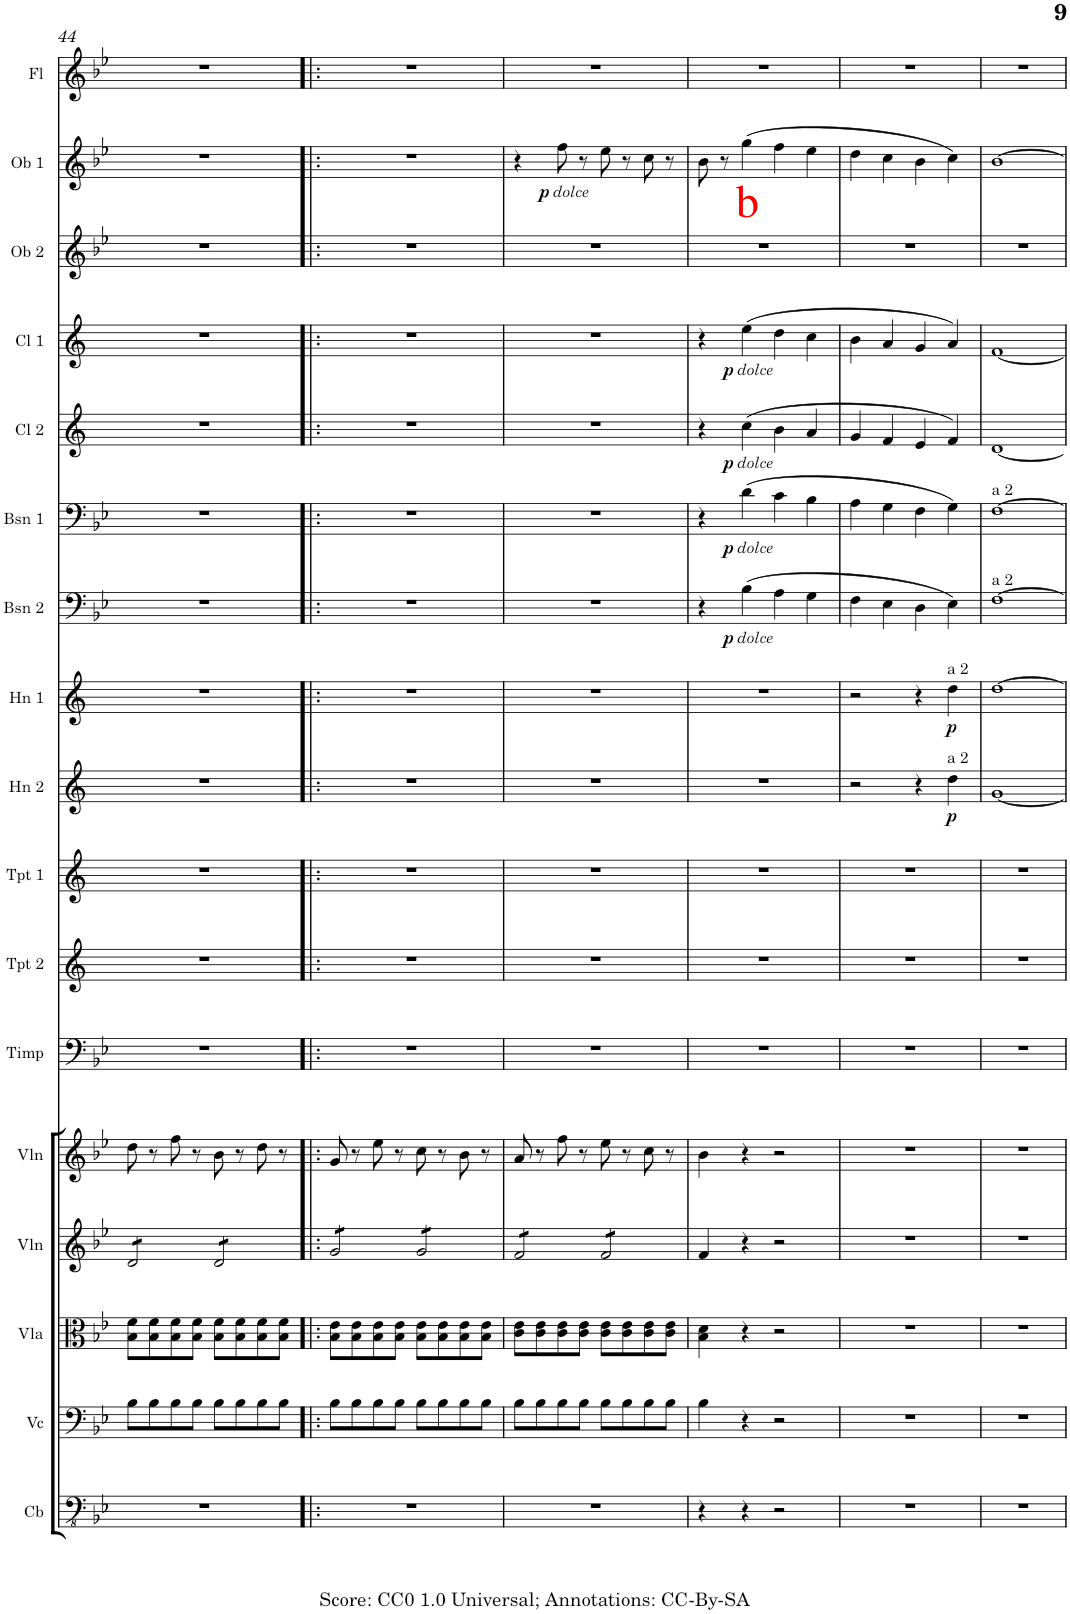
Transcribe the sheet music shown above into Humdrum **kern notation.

**kern	**kern	**kern	**kern	**kern	**kern	**kern	**kern	**kern	**dynam	**kern	**dynam	**kern	**dynam	**kern	**dynam	**kern	**dynam	**kern	**dynam	**kern	**kern	**text	**dynam	**kern
*part17	*part16	*part15	*part14	*part13	*part12	*part11	*part10	*part9	*part9	*part8	*part8	*part7	*part7	*part6	*part6	*part5	*part5	*part4	*part4	*part3	*part2	*part2	*part2	*part1
*staff17	*staff16	*staff15	*staff14	*staff13	*staff12	*staff11	*staff10	*staff9	*staff9	*staff8	*staff8	*staff7	*staff7	*staff6	*staff6	*staff5	*staff5	*staff4	*staff4	*staff3	*staff2	*staff2	*staff2	*staff1
*I"Contrabass	*I"Violoncello	*I"Viola	*I"Violin	*I"Violin	*I"Timpani	*I"Bb Trumpet 2	*I"Bb Trumpet 1	*I"Bb (alto) Horn 2	*	*I"Bb (alto) Horn 1	*	*I"Bassoon 2	*	*I"Bassoon 1	*	*I"Bb Clarinet 2	*	*I"Bb Clarinet 1	*	*I"Oboe 2	*I"Oboe 1	*	*	*I"Flute
*I'Cb	*I'Vc	*I'Vla	*I'Vln	*I'Vln	*I'Timp	*I'Tpt 2	*I'Tpt 1	*I'Hn 2	*	*I'Hn 1	*	*I'Bsn 2	*	*I'Bsn 1	*	*I'Cl 2	*	*I'Cl 1	*	*I'Ob 2	*I'Ob 1	*	*	*I'Fl
!!LO:PB:g=z
*clefFv4	*clefF4	*clefC3	*clefG2	*clefG2	*clefF4	*clefG2	*clefG2	*clefG2	*	*clefG2	*	*clefF4	*	*clefF4	*	*clefG2	*	*clefG2	*	*clefG2	*clefG2	*	*	*clefG2
*	*	*	*	*	*	*Trd1c2	*Trd1c2	*Trd1c2	*	*Trd1c2	*	*	*	*	*	*Trd1c2	*	*Trd1c2	*	*	*	*	*	*
*k[b-e-]	*k[b-e-]	*k[b-e-]	*k[b-e-]	*k[b-e-]	*k[b-e-]	*k[]	*k[]	*k[]	*	*k[]	*	*k[b-e-]	*	*k[b-e-]	*	*k[]	*	*k[]	*	*k[b-e-]	*k[b-e-]	*	*	*k[b-e-]
*M2/2	*M2/2	*M2/2	*M2/2	*M2/2	*M2/2	*M2/2	*M2/2	*M2/2	*	*M2/2	*	*M2/2	*	*M2/2	*	*M2/2	*	*M2/2	*	*M2/2	*M2/2	*	*	*M2/2
*met(c|)	*met(c|)	*met(c|)	*met(c|)	*met(c|)	*met(c|)	*met(c|)	*met(c|)	*met(c|)	*	*met(c|)	*	*met(c|)	*	*met(c|)	*	*met(c|)	*	*met(c|)	*	*met(c|)	*met(c|)	*	*	*met(c|)
=44	=44	=44	=44	=44	=44	=44	=44	=44	=44	=44	=44	=44	=44	=44	=44	=44	=44	=44	=44	=44	=44	=44	=44	=44
*	*	*	*tremolo	*	*	*	*	*	*	*	*	*	*	*	*	*	*	*	*	*	*	*	*	*
1r	8B-\L	8B-\ 8f\L	8d/L	8dd\	1r	1r	1r	1r	.	1r	.	1r	.	1r	.	1r	.	1r	.	1r	1r	.	.	1r
.	8B-\	8B-\ 8f\	8d/	8r	.	.	.	.	.	.	.	.	.	.	.	.	.	.	.	.	.	.	.	.
.	8B-\	8B-\ 8f\	8d/	8ff\	.	.	.	.	.	.	.	.	.	.	.	.	.	.	.	.	.	.	.	.
.	8B-\J	8B-\ 8f\J	8d/J	8r	.	.	.	.	.	.	.	.	.	.	.	.	.	.	.	.	.	.	.	.
.	8B-\L	8B-\ 8f\L	8d/L	8b-\	.	.	.	.	.	.	.	.	.	.	.	.	.	.	.	.	.	.	.	.
.	8B-\	8B-\ 8f\	8d/	8r	.	.	.	.	.	.	.	.	.	.	.	.	.	.	.	.	.	.	.	.
.	8B-\	8B-\ 8f\	8d/	8dd\	.	.	.	.	.	.	.	.	.	.	.	.	.	.	.	.	.	.	.	.
.	8B-\J	8B-\ 8f\J	8d/J	8r	.	.	.	.	.	.	.	.	.	.	.	.	.	.	.	.	.	.	.	.
=45!|:	=45!|:	=45!|:	=45!|:	=45!|:	=45!|:	=45!|:	=45!|:	=45!|:	=45!|:	=45!|:	=45!|:	=45!|:	=45!|:	=45!|:	=45!|:	=45!|:	=45!|:	=45!|:	=45!|:	=45!|:	=45!|:	=45!|:	=45!|:	=45!|:
1r	8B-\L	8B-\ 8e-\L	8g/L	8g/	1r	1r	1r	1r	.	1r	.	1r	.	1r	.	1r	.	1r	.	1r	1r	.	.	1r
.	8B-\	8B-\ 8e-\	8g/	8r	.	.	.	.	.	.	.	.	.	.	.	.	.	.	.	.	.	.	.	.
.	8B-\	8B-\ 8e-\	8g/	8ee-\	.	.	.	.	.	.	.	.	.	.	.	.	.	.	.	.	.	.	.	.
.	8B-\J	8B-\ 8e-\J	8g/J	8r	.	.	.	.	.	.	.	.	.	.	.	.	.	.	.	.	.	.	.	.
.	8B-\L	8B-\ 8e-\L	8g/L	8cc\	.	.	.	.	.	.	.	.	.	.	.	.	.	.	.	.	.	.	.	.
.	8B-\	8B-\ 8e-\	8g/	8r	.	.	.	.	.	.	.	.	.	.	.	.	.	.	.	.	.	.	.	.
.	8B-\	8B-\ 8e-\	8g/	8b-\	.	.	.	.	.	.	.	.	.	.	.	.	.	.	.	.	.	.	.	.
.	8B-\J	8B-\ 8e-\J	8g/J	8r	.	.	.	.	.	.	.	.	.	.	.	.	.	.	.	.	.	.	.	.
=46	=46	=46	=46	=46	=46	=46	=46	=46	=46	=46	=46	=46	=46	=46	=46	=46	=46	=46	=46	=46	=46	=46	=46	=46
1r	8B-\L	8c\ 8e-\L	8f/L	8a/	1r	1r	1r	1r	.	1r	.	1r	.	1r	.	1r	.	1r	.	1r	4r	.	.	1r
.	8B-\	8c\ 8e-\	8f/	8r	.	.	.	.	.	.	.	.	.	.	.	.	.	.	.	.	.	.	.	.
!	!	!	!	!	!	!	!	!	!	!	!	!	!	!	!	!	!	!	!	!	!	!	!LO:DY:b	!
!	!	!	!	!	!	!	!	!	!	!	!	!	!	!	!	!	!	!	!	!	!	!	!LO:DY:n=1:b	!
.	8B-\	8c\ 8e-\	8f/	8ff\	.	.	.	.	.	.	.	.	.	.	.	.	.	.	.	.	8ff\	.	p other-dynamics	.
.	8B-\J	8c\ 8e-\J	8f/J	8r	.	.	.	.	.	.	.	.	.	.	.	.	.	.	.	.	8r	.	.	.
.	8B-\L	8c\ 8e-\L	8f/L	8ee-\	.	.	.	.	.	.	.	.	.	.	.	.	.	.	.	.	8ee-\	.	.	.
.	8B-\	8c\ 8e-\	8f/	8r	.	.	.	.	.	.	.	.	.	.	.	.	.	.	.	.	8r	.	.	.
.	8B-\	8c\ 8e-\	8f/	8cc\	.	.	.	.	.	.	.	.	.	.	.	.	.	.	.	.	8cc\	.	.	.
.	8B-\J	8c\ 8e-\J	8f/J	8r	.	.	.	.	.	.	.	.	.	.	.	.	.	.	.	.	8r	.	.	.
*	*	*	*Xtremolo	*	*	*	*	*	*	*	*	*	*	*	*	*	*	*	*	*	*	*	*	*
=47	=47	=47	=47	=47	=47	=47	=47	=47	=47	=47	=47	=47	=47	=47	=47	=47	=47	=47	=47	=47	=47	=47	=47	=47
4r	4B-\	4B-\ 4d\	4f/	4b-\	1r	1r	1r	1r	.	1r	.	4r	.	4r	.	4r	.	4r	.	1r	8b-\	.	.	1r
.	.	.	.	.	.	.	.	.	.	.	.	.	.	.	.	.	.	.	.	.	8r	.	.	.
!	!	!	!	!	!	!	!	!	!	!	!	!	!LO:DY:b	!	!	!	!	!	!	!	!	!LO:LY:b:color=#FF0000	!	!
!	!	!	!	!	!	!	!	!	!	!	!	!	!LO:DY:n=1:b	!	!LO:DY:b	!	!	!	!	!	!	!	!	!
!	!	!	!	!	!	!	!	!	!	!	!	!	!	!	!LO:DY:n=1:b	!	!LO:DY:b	!	!	!	!	!	!	!
!	!	!	!	!	!	!	!	!	!	!	!	!	!	!	!	!	!LO:DY:n=1:b	!	!LO:DY:b	!	!	!	!	!
!	!	!	!	!	!	!	!	!	!	!	!	!	!	!	!	!	!	!	!LO:DY:n=1:b	!	!	!	!	!
4r	4r	4r	4r	4r	.	.	.	.	.	.	.	(4B-\	p other-dynamics	(4d\	p other-dynamics	(4cc\	p other-dynamics	(4ee\	p other-dynamics	.	(4gg\	b	.	.
2r	2r	2r	2r	2r	.	.	.	.	.	.	.	4A\	.	4c\	.	4b\	.	4dd\	.	.	4ff\	.	.	.
.	.	.	.	.	.	.	.	.	.	.	.	4G\	.	4B-\	.	4a/	.	4cc\	.	.	4ee-\	.	.	.
=48	=48	=48	=48	=48	=48	=48	=48	=48	=48	=48	=48	=48	=48	=48	=48	=48	=48	=48	=48	=48	=48	=48	=48	=48
1r	1r	1r	1r	1r	1r	1r	1r	2r	.	2r	.	4F\	.	4A\	.	4g/	.	4b\	.	1r	4dd\	.	.	1r
.	.	.	.	.	.	.	.	.	.	.	.	4E-\	.	4G\	.	4f/	.	4a/	.	.	4cc\	.	.	.
.	.	.	.	.	.	.	.	4r	.	4r	.	4D\	.	4F\	.	4e/	.	4g/	.	.	4b-\	.	.	.
!	!	!	!	!	!	!	!	!	!	!LO:TX:a:t=a 2	!	!	!	!	!	!	!	!	!	!	!	!	!	!
!	!	!	!	!	!	!	!	!LO:TX:a:t=a 2	!	!	!	!	!	!	!	!	!	!	!	!	!	!	!	!
!	!	!	!	!	!	!	!	!	!LO:DY:b	!	!LO:DY:b	!	!	!	!	!	!	!	!	!	!	!	!	!
.	.	.	.	.	.	.	.	4dd\	p	4dd\	p	4E-\)	.	4G\)	.	4f/)	.	4a/)	.	.	4cc\)	.	.	.
=49	=49	=49	=49	=49	=49	=49	=49	=49	=49	=49	=49	=49	=49	=49	=49	=49	=49	=49	=49	=49	=49	=49	=49	=49
!	!	!	!	!	!	!	!	!	!	!	!	!	!	!LO:TX:a:t=a 2	!	!	!	!	!	!	!	!	!	!
!	!	!	!	!	!	!	!	!	!	!	!	!LO:TX:a:t=a 2	!	!	!	!	!	!	!	!	!	!	!	!
1r	1r	1r	1r	1r	1r	1r	1r	[1g	.	[1dd	.	[1F	.	[1F	.	[1d	.	[1f	.	1r	[1b-	.	.	1r
=	=	=	=	=	=	=	=	=	=	=	=	=	=	=	=	=	=	=	=	=	=	=	=	=
*-	*-	*-	*-	*-	*-	*-	*-	*-	*-	*-	*-	*-	*-	*-	*-	*-	*-	*-	*-	*-	*-	*-	*-	*-
